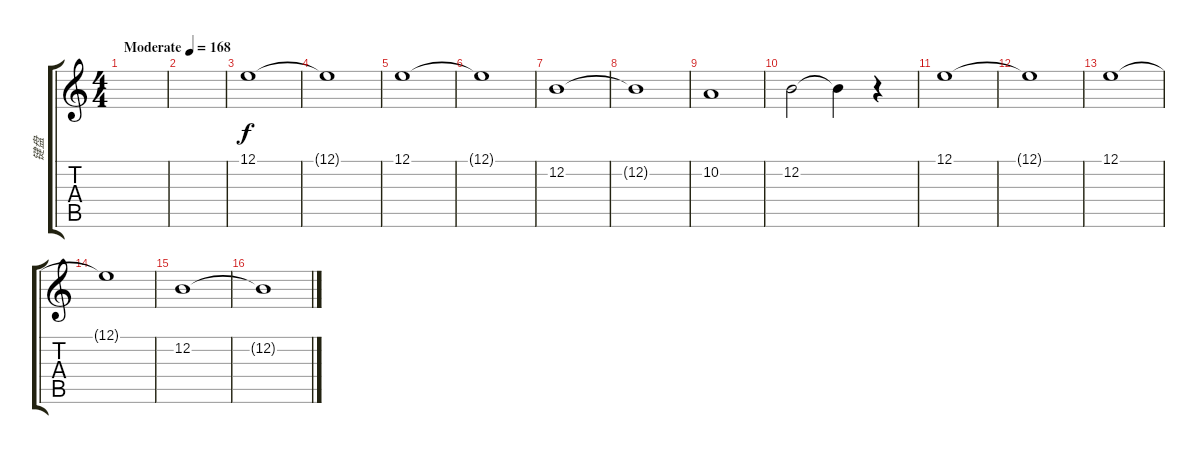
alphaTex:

\track ("键盘" "键盘") {instrument synthstrings1}
\staff {score tabs}
\tuning (E4 B3 G3 D3 A2 E2) {hide}
\ts (4 4)
\tempo (168 "Moderate")
\clef g2
\ks c
|
|
12.1.1 |
12.1{t}.1 |
12.1.1 |
12.1{t}.1 |
12.2.1 |
12.2{t}.1 |
10.2.1 |
12.2.2 12.2{t}.4 r.4 |
12.1.1 |
12.1{t}.1 |
12.1.1 |
12.1{t}.1 |
12.2.1 |
12.2{t}.1
